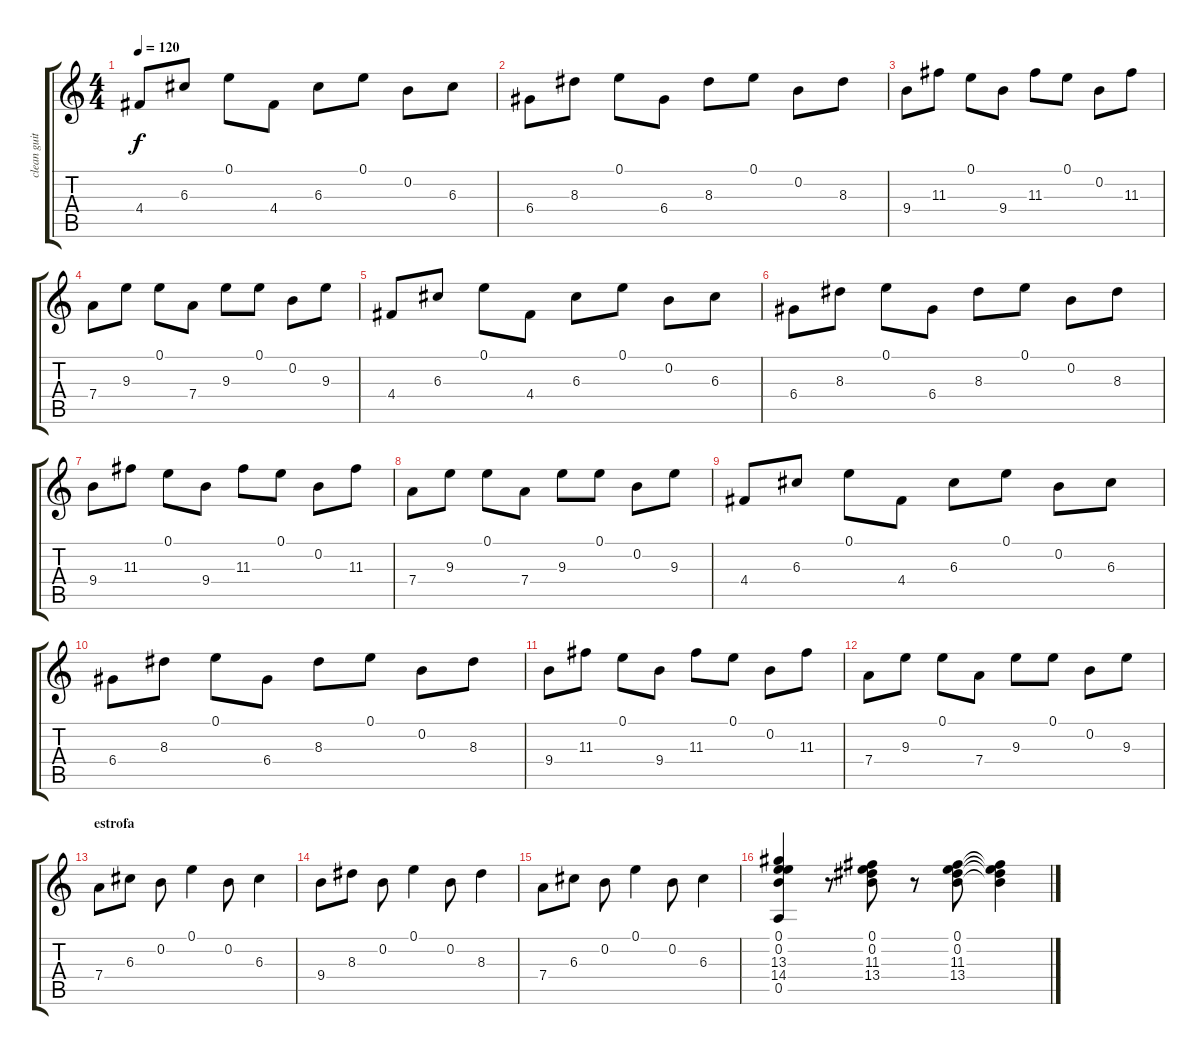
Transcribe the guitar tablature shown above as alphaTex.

\track ("clean guitar" "clean guit") {instrument electricguitarclean}
\staff {score tabs}
\tuning (E4 B3 G3 D3 A2 E2) {hide}
\ts (4 4)
\tempo 120
\clef g2
\ks c
4.4.8{dy f} 6.3.8 0.1.8 4.4.8 6.3.8 0.1.8 0.2.8 6.3.8 |
6.4.8 8.3.8 0.1.8 6.4.8 8.3.8 0.1.8 0.2.8 8.3.8 |
9.4.8 11.3.8 0.1.8 9.4.8 11.3.8 0.1.8 0.2.8 11.3.8 |
7.4.8 9.3.8 0.1.8 7.4.8 9.3.8 0.1.8 0.2.8 9.3.8 |
4.4.8 6.3.8 0.1.8 4.4.8 6.3.8 0.1.8 0.2.8 6.3.8 |
6.4.8 8.3.8 0.1.8 6.4.8 8.3.8 0.1.8 0.2.8 8.3.8 |
9.4.8 11.3.8 0.1.8 9.4.8 11.3.8 0.1.8 0.2.8 11.3.8 |
7.4.8 9.3.8 0.1.8 7.4.8 9.3.8 0.1.8 0.2.8 9.3.8 |
4.4.8 6.3.8 0.1.8 4.4.8 6.3.8 0.1.8 0.2.8 6.3.8 |
6.4.8 8.3.8 0.1.8 6.4.8 8.3.8 0.1.8 0.2.8 8.3.8 |
9.4.8 11.3.8 0.1.8 9.4.8 11.3.8 0.1.8 0.2.8 11.3.8 |
7.4.8 9.3.8 0.1.8 7.4.8 9.3.8 0.1.8 0.2.8 9.3.8 |
\section ("" "estrofa")
7.4.8 6.3.8 0.2.8 0.1.4 0.2.8 6.3.4 |
9.4.8 8.3.8 0.2.8 0.1.4 0.2.8 8.3.4 |
7.4.8 6.3.8 0.2.8 0.1.4 0.2.8 6.3.4 |
(0.1 0.2 13.3 14.4 0.5).4 r.8 (0.1 0.2 11.3 13.4).8 r.8 (0.1 0.2 11.3 13.4).8 (0.1{t} 0.2{t} 11.3{t} 13.4{t}).4
